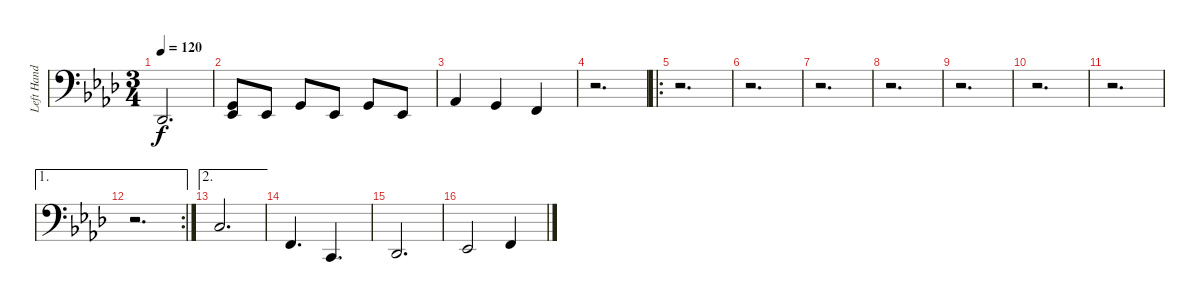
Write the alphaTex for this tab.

\track ("Left Hand II" "Left Hand ") {instrument acousticgrandpiano}
\staff {score}
\tuning (C3 G2 D2 A1 E1 B0) {hide}
\ts (3 4)
\tempo 120
\clef f4
\ks ab
4.4.2{d dy f} |
(0.2 1.3).8 1.3.8 0.2.8 1.3.8 0.2.8 1.3.8 |
1.2.4 0.2.4 3.3.4 |
r.2{d} |
\ro
r.2{d} |
r.2{d} |
r.2{d} |
r.2{d} |
r.2{d} |
r.2{d} |
r.2{d} |
\ae 1
\rc 2
r.2{d} |
\ae 2
0.1.2{d} |
3.3.4{d} 3.4.4{d} |
4.4.2{d} |
1.3.2 3.3.4
